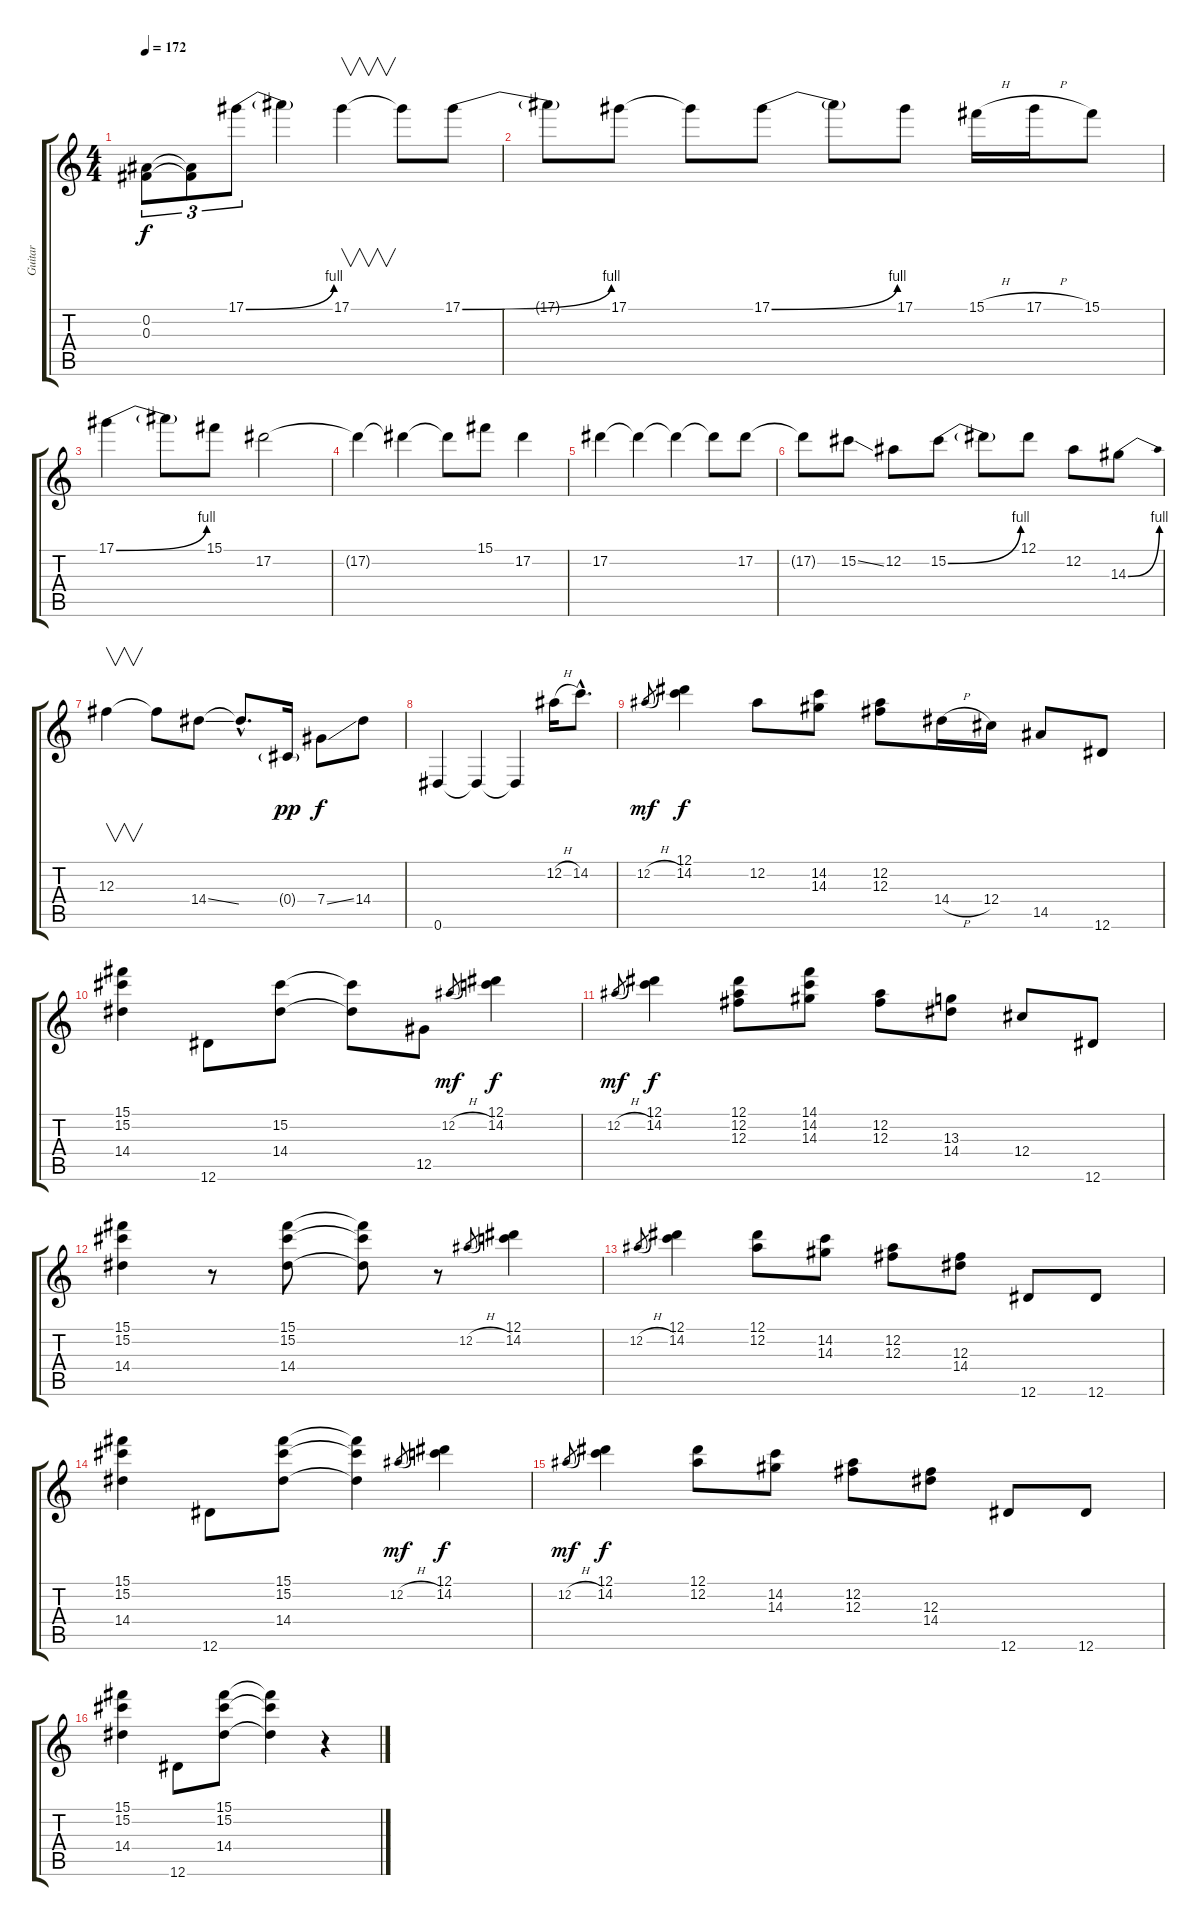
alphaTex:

\track ("Guitar" "Guitar") {instrument overdrivenguitar}
\staff {score tabs}
\tuning (Eb4 Bb3 Gb3 Db3 Ab2 Eb2) {hide}
\ts (4 4)
\tempo 172
\clef g2
\ks c
(0.2 0.3).8{tu (3 2) dy f} (0.2{t} 0.3{t}).8{tu (3 2)} 17.1{be (bend 0 0 60 4)}.8{tu (3 2)} 17.1{t}.4 17.1.4{v} 17.1{t}.8 17.1{be (bend 0 0 60 4)}.8 |
17.1{t}.8 17.1.8 17.1{t}.8 17.1{be (bend 0 0 60 4)}.8 17.1{t}.8 17.1.8 15.1{h}.16 17.1{h}.16 15.1.8 |
17.1{be (bend 0 0 60 4)}.4 17.1{t}.8 15.1.8 17.2.2 |
17.2{t}.4 17.2{t}.4 17.2{t}.8 15.1.8 17.2.4 |
17.2.4 17.2{t}.4 17.2{t}.4 17.2{t}.8 17.2.8 |
17.2{t}.8 15.2{ss}.8 12.2.8 15.2{be (bend 0 0 60 4)}.8 15.2{t}.8 12.1.8 12.2.8 14.3{be (bend 0 0 60 4)}.8 |
12.3.4{v} 12.3{t}.8 14.4{ss}.8 14.4{hac t}.8{d} 0.4{g}.16{dy pp} 7.4{ss}.8{dy f} 14.4.8 |
0.6.4 0.6{t}.4 0.6{t}.4 12.2{h}.16 14.2{hac}.8{d} |
12.2{h}.8{gr dy mf} (12.1 14.2).4{dy f} 12.2.8 (14.2 14.3).8 (12.2 12.3).8 14.4{h}.16 12.4.16 14.5.8 12.6.8 |
(15.1 15.2 14.4).4 12.6.8 (15.2 14.4).8 (15.2{t} 14.4{t}).8 12.5.8 12.2{h}.8{gr dy mf} (12.1 14.2).4{dy f} |
12.2{h}.8{gr dy mf} (12.1 14.2).4{dy f} (12.1 12.2 12.3).8 (14.1 14.2 14.3).8 (12.2 12.3).8 (13.3 14.4).8 12.4.8 12.6.8 |
(15.1 15.2 14.4).4 r.8 (15.1 15.2 14.4).8 (15.1{t} 15.2{t} 14.4{t}).8 r.8 12.2{h}.8{gr} (12.1 14.2).4 |
12.2{h}.8{gr} (12.1 14.2).4 (12.1 12.2).8 (14.2 14.3).8 (12.2 12.3).8 (12.3 14.4).8 12.6.8 12.6.8 |
(15.1 15.2 14.4).4 12.6.8 (15.1 15.2 14.4).8 (15.1{t} 15.2{t} 14.4{t}).4 12.2{h}.8{gr dy mf} (12.1 14.2).4{dy f} |
12.2{h}.8{gr dy mf} (12.1 14.2).4{dy f} (12.1 12.2).8 (14.2 14.3).8 (12.2 12.3).8 (12.3 14.4).8 12.6.8 12.6.8 |
(15.1 15.2 14.4).4 12.6.8 (15.1 15.2 14.4).8 (15.1{t} 15.2{t} 14.4{t}).4 r.4
